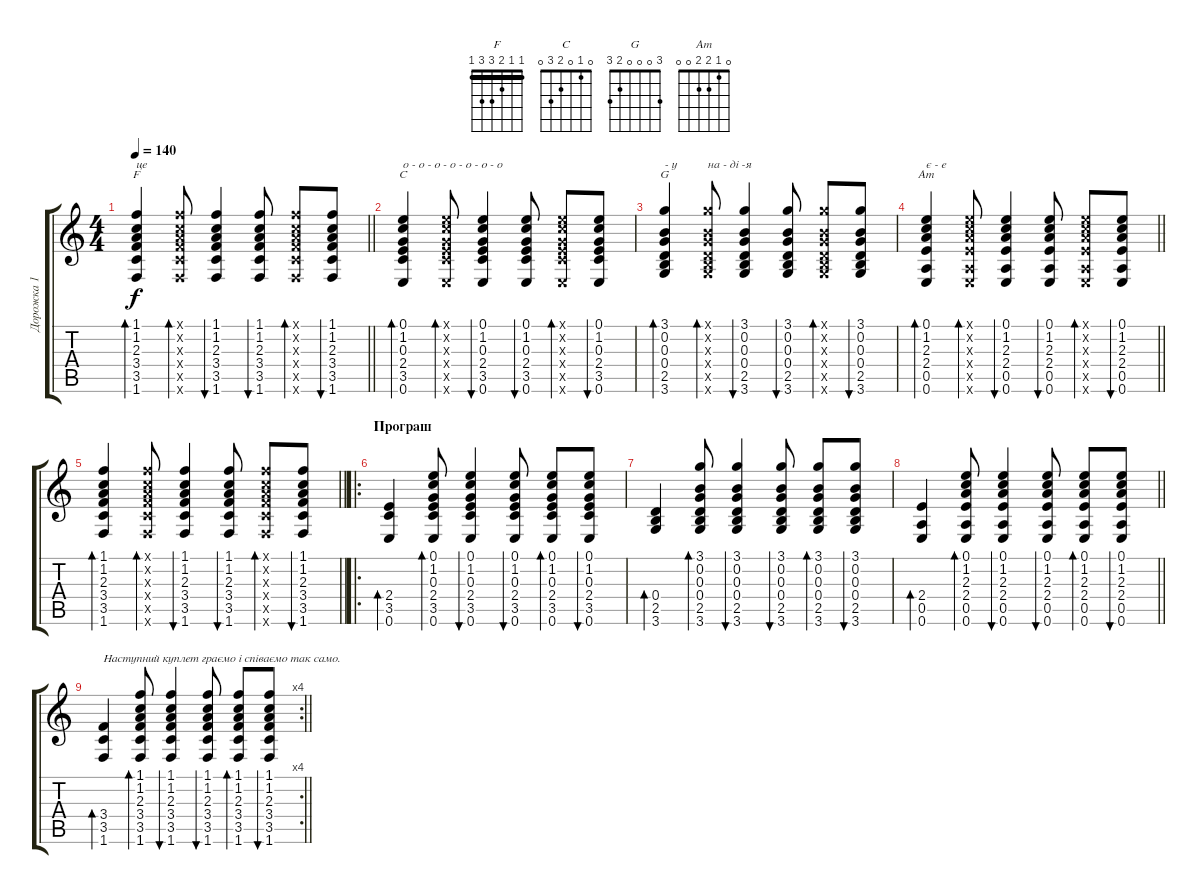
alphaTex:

\track ("Дорожка 1" "Дорожка 1") {instrument acousticguitarsteel}
\staff {score tabs}
\tuning (E4 B3 G3 D3 A2 E2) {hide}
\chord ("F" 1 1 2 3 3 1) {barre 1}
\chord ("C" 0 1 0 2 3 0)
\chord ("G" 3 0 0 0 2 3)
\chord ("Am" 0 1 2 2 0 0)
\ts (4 4)
\tempo 140
\clef g2
\barLineRight lightlight
\ks c
(1.1 1.2 2.3 3.4 3.5 1.6).4{bd 60 ch "F" txt "це" dy f} (1.1{x} 1.2{x} 2.3{x} 3.4{x} 3.5{x} 1.6{x}).8{bd 60} (1.1 1.2 2.3 3.4 3.5 1.6).4{bu 60} (1.1 1.2 2.3 3.4 3.5 1.6).8{bu 60} (1.1{x} 1.2{x} 2.3{x} 3.4{x} 3.5{x} 1.6{x}).8{bd 60} (1.1 1.2 2.3 3.4 3.5 1.6).8{bu 60} |
(0.1 1.2 0.3 2.4 3.5 0.6).4{bd 60 ch "C" txt "о - о - о - о - о - о - о "} (0.1{x} 1.2{x} 0.3{x} 2.4{x} 3.5{x} 0.6{x}).8{bd 60} (0.1 1.2 0.3 2.4 3.5 0.6).4{bu 60} (0.1 1.2 0.3 2.4 3.5 0.6).8{bu 60} (0.1{x} 1.2{x} 0.3{x} 2.4{x} 3.5{x} 0.6{x}).8{bd 60} (0.1 1.2 0.3 2.4 3.5 0.6).8{bu 60} |
(3.1 0.2 0.3 0.4 2.5 3.6).4{bd 60 ch "G" txt "- у"} (3.1{x} 0.2{x} 0.3{x} 0.4{x} 2.5{x} 3.6{x}).8{bd 60 txt "на - ді -я  "} (3.1 0.2 0.3 0.4 2.5 3.6).4{bu 60} (3.1 0.2 0.3 0.4 2.5 3.6).8{bu 60} (3.1{x} 0.2{x} 0.3{x} 0.4{x} 2.5{x} 3.6{x}).8{bd 60} (3.1 0.2 0.3 0.4 2.5 3.6).8{bu 60} |
\barLineRight lightlight
(0.1 1.2 2.3 2.4 0.5 0.6).4{bd 60 ch "Am" txt "є - е"} (0.1{x} 1.2{x} 2.3{x} 2.4{x} 0.5{x} 0.6{x}).8{bd 60} (0.1 1.2 2.3 2.4 0.5 0.6).4{bu 120} (0.1 1.2 2.3 2.4 0.5 0.6).8{bu 120} (0.1{x} 1.2{x} 2.3{x} 2.4{x} 0.5{x} 0.6{x}).8{bd 120} (0.1 1.2 2.3 2.4 0.5 0.6).8{bu 120} |
\barLineRight lightlight
(1.1 1.2 2.3 3.4 3.5 1.6).4{bd 60} (1.1{x} 1.2{x} 2.3{x} 3.4{x} 3.5{x} 1.6{x}).8{bd 60} (1.1 1.2 2.3 3.4 3.5 1.6).4{bu 60} (1.1 1.2 2.3 3.4 3.5 1.6).8{bu 60} (1.1{x} 1.2{x} 2.3{x} 3.4{x} 3.5{x} 1.6{x}).8{bd 60} (1.1 1.2 2.3 3.4 3.5 1.6).8{bu 60} |
\ro
\section ("" "Програш")
(2.4 3.5 0.6).4{bd 120} (0.1 1.2 0.3 2.4 3.5 0.6).8{bd 60} (0.1 1.2 0.3 2.4 3.5 0.6).4{bu 60} (0.1 1.2 0.3 2.4 3.5 0.6).8{bu 60} (0.1 1.2 0.3 2.4 3.5 0.6).8{bd 60} (0.1 1.2 0.3 2.4 3.5 0.6).8{bu 60} |
(0.4 2.5 3.6).4{bd 120} (3.1 0.2 0.3 0.4 2.5 3.6).8{bd 60} (3.1 0.2 0.3 0.4 2.5 3.6).4{bu 60} (3.1 0.2 0.3 0.4 2.5 3.6).8{bu 60} (3.1 0.2 0.3 0.4 2.5 3.6).8{bd 60} (3.1 0.2 0.3 0.4 2.5 3.6).8{bu 60} |
\barLineRight lightlight
(2.4 0.5 0.6).4{bd 120} (0.1 1.2 2.3 2.4 0.5 0.6).8{bd 60} (0.1 1.2 2.3 2.4 0.5 0.6).4{bu 120} (0.1 1.2 2.3 2.4 0.5 0.6).8{bu 60} (0.1 1.2 2.3 2.4 0.5 0.6).8{bd 60} (0.1 1.2 2.3 2.4 0.5 0.6).8{bu 60} |
\rc 4
\barLineRight lightlight
(3.4 3.5 1.6).4{bd 120 txt "Наступний куплет граємо і співаємо так само."} (1.1 1.2 2.3 3.4 3.5 1.6).8{bd 60} (1.1 1.2 2.3 3.4 3.5 1.6).4{bu 60} (1.1 1.2 2.3 3.4 3.5 1.6).8{bu 60} (1.1 1.2 2.3 3.4 3.5 1.6).8{bd 60} (1.1 1.2 2.3 3.4 3.5 1.6).8{bu 60}
